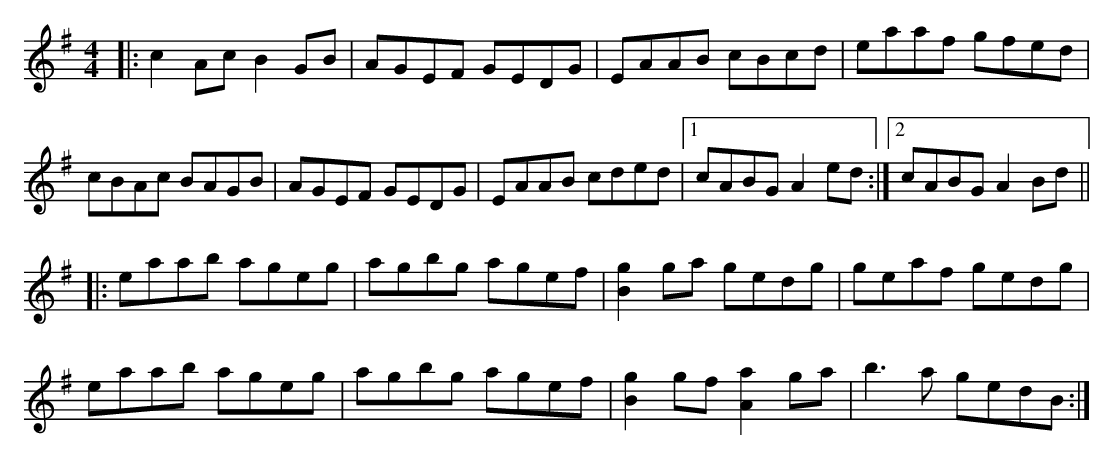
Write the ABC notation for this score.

X:1
M:4/4
K:Ador
|:c2 Ac B2 GB|AGEF GEDG|EAAB cBcd|eaaf gfed|
cBAc BAGB|AGEF GEDG|EAAB cded|1 cABG A2 ed:|2 cABG A2 Bd||
|:eaab ageg|agbg agef|[g2B2] ga gedg|geaf gedg|
eaab ageg|agbg agef|[g2B2] gf [a2A2] ga|b3 a gedB:|
